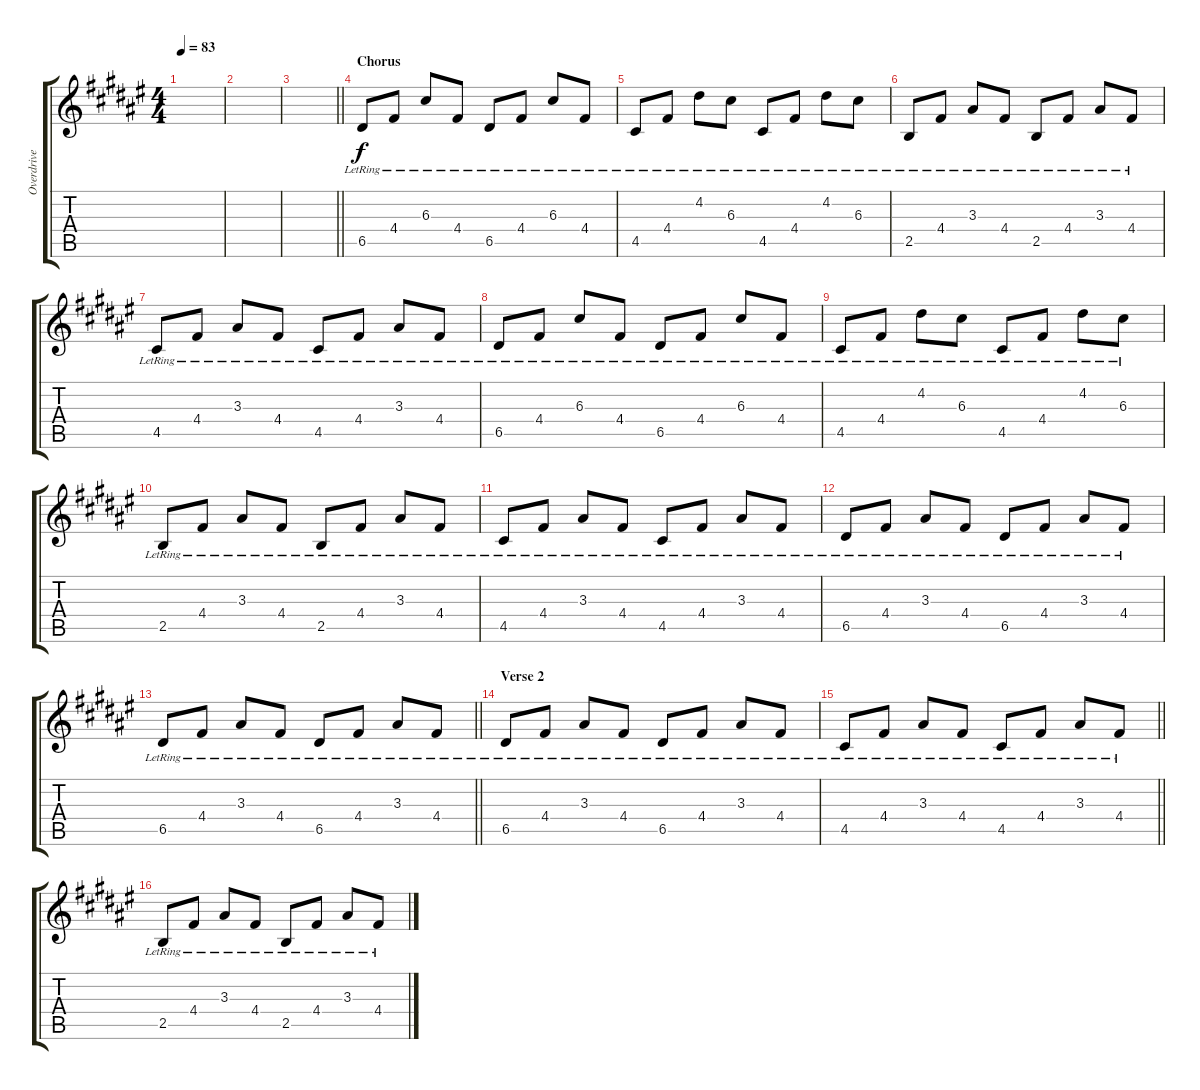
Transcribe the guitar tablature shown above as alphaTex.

\track ("Overdrive" "Overdrive") {instrument overdrivenguitar}
\staff {score tabs}
\tuning (E4 B3 G3 D3 A2 E2) {hide}
\ts (4 4)
\tempo 83
\clef g2
\ks d#minor
|
|
\barLineRight lightlight
|
\section ("" "Chorus")
6.5{lr}.8 4.4{lr}.8 6.3{lr}.8 4.4{lr}.8 6.5{lr}.8 4.4{lr}.8 6.3{lr}.8 4.4{lr}.8 |
4.5{lr}.8 4.4{lr}.8 4.2{lr}.8 6.3{lr}.8 4.5{lr}.8 4.4{lr}.8 4.2{lr}.8 6.3{lr}.8 |
2.5{lr}.8 4.4{lr}.8 3.3{lr}.8 4.4{lr}.8 2.5{lr}.8 4.4{lr}.8 3.3{lr}.8 4.4{lr}.8 |
4.5{lr}.8 4.4{lr}.8 3.3{lr}.8 4.4{lr}.8 4.5{lr}.8 4.4{lr}.8 3.3{lr}.8 4.4{lr}.8 |
6.5{lr}.8 4.4{lr}.8 6.3{lr}.8 4.4{lr}.8 6.5{lr}.8 4.4{lr}.8 6.3{lr}.8 4.4{lr}.8 |
4.5{lr}.8 4.4{lr}.8 4.2{lr}.8 6.3{lr}.8 4.5{lr}.8 4.4{lr}.8 4.2{lr}.8 6.3{lr}.8 |
2.5{lr}.8 4.4{lr}.8 3.3{lr}.8 4.4{lr}.8 2.5{lr}.8 4.4{lr}.8 3.3{lr}.8 4.4{lr}.8 |
4.5{lr}.8 4.4{lr}.8 3.3{lr}.8 4.4{lr}.8 4.5{lr}.8 4.4{lr}.8 3.3{lr}.8 4.4{lr}.8 |
6.5{lr}.8 4.4{lr}.8 3.3{lr}.8 4.4{lr}.8 6.5{lr}.8 4.4{lr}.8 3.3{lr}.8 4.4{lr}.8 |
\barLineRight lightlight
6.5{lr}.8 4.4{lr}.8 3.3{lr}.8 4.4{lr}.8 6.5{lr}.8 4.4{lr}.8 3.3{lr}.8 4.4{lr}.8 |
\section ("" "Verse 2")
6.5{lr}.8 4.4{lr}.8 3.3{lr}.8 4.4{lr}.8 6.5{lr}.8 4.4{lr}.8 3.3{lr}.8 4.4{lr}.8 |
\barLineRight lightlight
4.5{lr}.8 4.4{lr}.8 3.3{lr}.8 4.4{lr}.8 4.5{lr}.8 4.4{lr}.8 3.3{lr}.8 4.4{lr}.8 |
2.5{lr}.8 4.4{lr}.8 3.3{lr}.8 4.4{lr}.8 2.5{lr}.8 4.4{lr}.8 3.3{lr}.8 4.4{lr}.8
